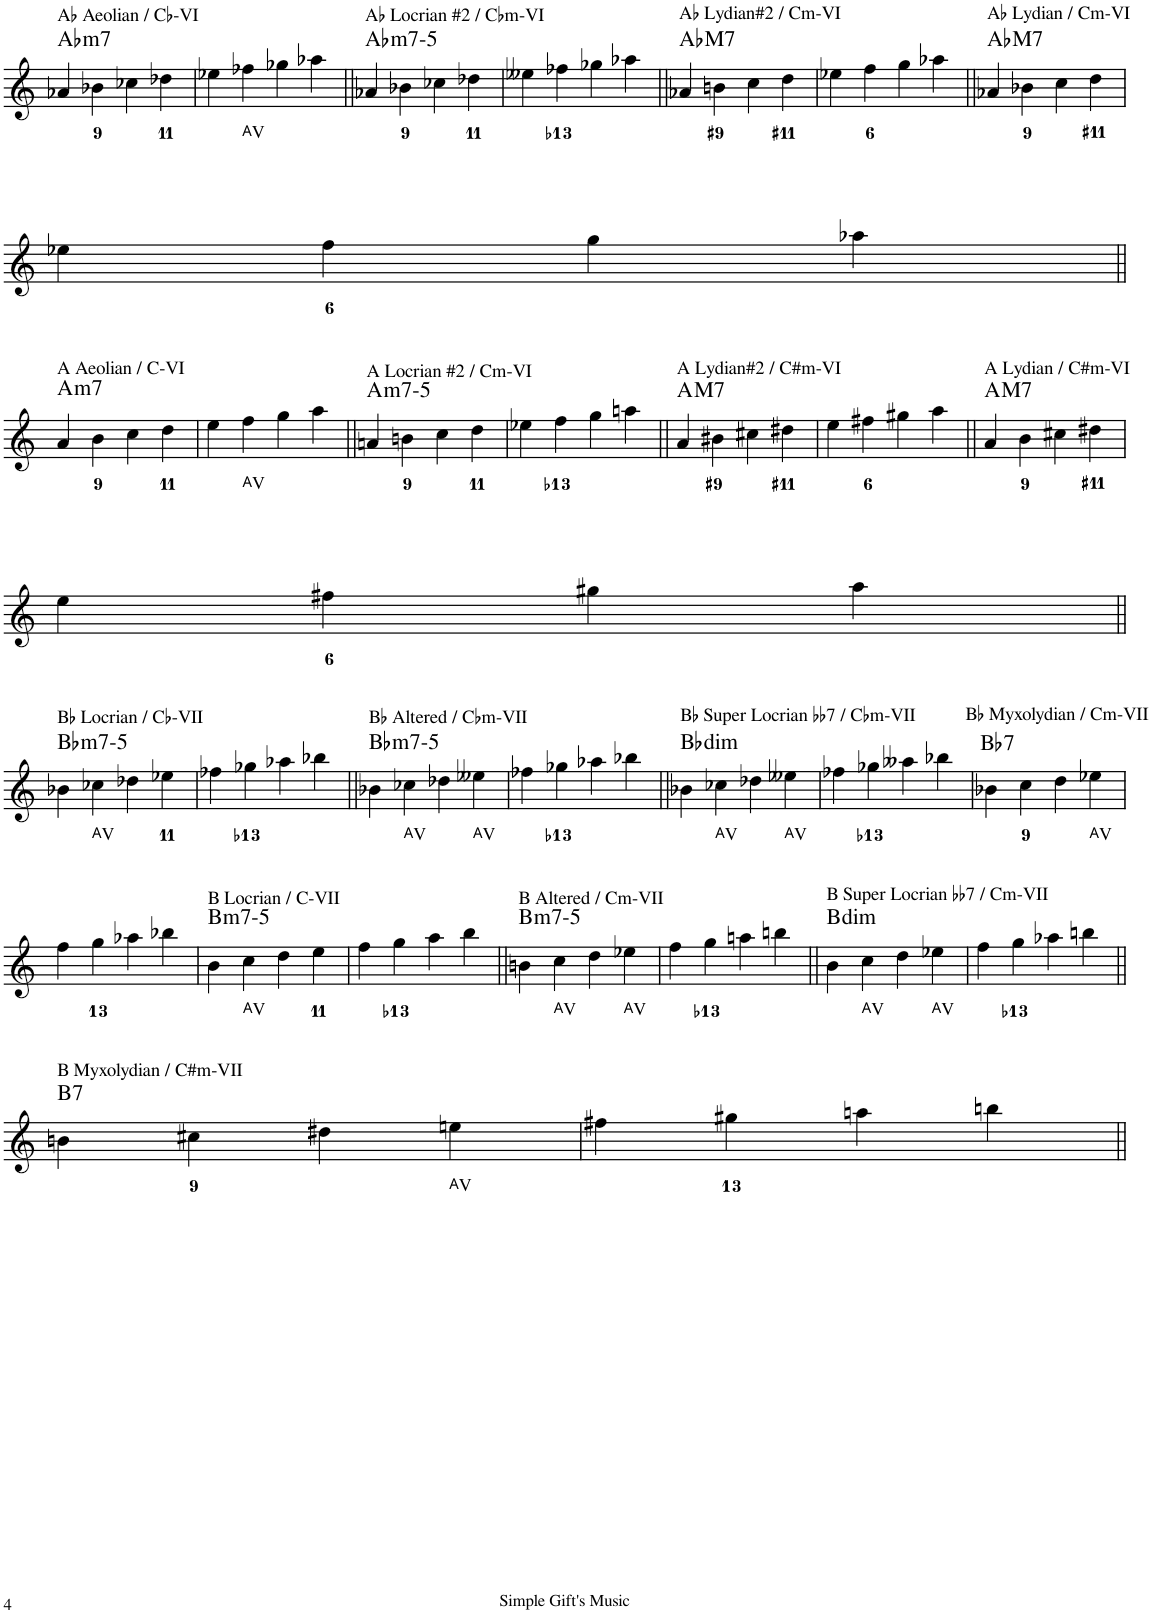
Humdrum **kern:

**kern	**harte
*part1	*part1
*staff1	*
*I"Piano	*
*I'Pno.	*
!!LO:PB:g=z
*clefG2	*
*k[]	*
=105	=105
!LO:TX:a:t=A♭ Aeolian / C♭-VI	!LO:H:kt=m7
4a-X/	Ab:min7
4b-X\	.
4cc-X\	.
4dd-X\	.
=106	=106
4ee-X\	.
4ff-X\	.
4gg-X\	.
4aa-X\	.
=107||	=107||
!LO:TX:a:t=A♭ Locrian #2 / C♭m-VI	!LO:H:kt=m7-5
4a-X/	Ab:hdim7
4b-X\	.
4cc-X\	.
4dd-X\	.
=108	=108
4ee--X\	.
4ff-X\	.
4gg-X\	.
4aa-X\	.
=109||	=109||
!LO:TX:a:t=A♭ Lydian#2 / Cm-VI	!LO:H:kt=M7
4a-X/	Ab:maj7
4bn\	.
4cc\	.
4dd\	.
=110	=110
4ee-X\	.
4ff\	.
4gg\	.
4aa-X\	.
=111||	=111||
!LO:TX:a:t=A♭ Lydian / Cm-VI	!LO:H:kt=M7
4a-X/	Ab:maj7
4b-X\	.
4cc\	.
4dd\	.
!!LO:LB:g=z
=112	=112
4ee-X\	.
4ff\	.
4gg\	.
4aa-X\	.
!!LO:LB:g=z
=113||	=113||
!LO:TX:a:t=A Aeolian / C-VI	!LO:H:kt=m7
4a/	A:min7
4b\	.
4cc\	.
4dd\	.
=114	=114
4ee\	.
4ff\	.
4gg\	.
4aa\	.
=115||	=115||
!LO:TX:a:t=A Locrian #2 / Cm-VI	!LO:H:kt=m7-5
4an/	A:hdim7
4bn\	.
4cc\	.
4dd\	.
=116	=116
4ee-X\	.
4ff\	.
4gg\	.
4aan\	.
=117||	=117||
!LO:TX:a:t=A Lydian#2 / C#m-VI	!LO:H:kt=M7
4a/	A:maj7
4b#X\	.
4cc#X\	.
4dd#X\	.
=118	=118
4ee\	.
4ff#X\	.
4gg#X\	.
4aa\	.
=119||	=119||
!LO:TX:a:t=A Lydian / C#m-VI	!LO:H:kt=M7
4a/	A:maj7
4b\	.
4cc#X\	.
4dd#X\	.
!!LO:LB:g=z
=120	=120
4ee\	.
4ff#X\	.
4gg#X\	.
4aa\	.
!!LO:LB:g=z
=121||	=121||
!LO:TX:a:t=B♭ Locrian / C♭-VII	!LO:H:kt=m7-5
4b-X\	Bb:hdim7
4cc-X\	.
4dd-X\	.
4ee-X\	.
=122	=122
4ff-X\	.
4gg-X\	.
4aa-X\	.
4bb-X\	.
=123||	=123||
!LO:TX:a:t=B♭ Altered / C♭m-VII	!LO:H:kt=m7-5
4b-X\	Bb:hdim7
4cc-X\	.
4dd-X\	.
4ee--X\	.
=124	=124
4ff-X\	.
4gg-X\	.
4aa-X\	.
4bb-X\	.
=125||	=125||
!LO:TX:a:t=B♭ Super Locrian ♭♭7 / C♭m-VII	!LO:H:kt=dim
4b-X\	Bb:dim
4cc-X\	.
4dd-X\	.
4ee--X\	.
=126	=126
4ff-X\	.
4gg-X\	.
4aa--X\	.
4bb-X\	.
=127	=127
!LO:TX:a:t=B♭ Myxolydian / Cm-VII	!LO:H:kt=7
4b-X\	Bb:7
4cc\	.
4dd\	.
4ee-X\	.
!!LO:LB:g=z
=128	=128
4ff\	.
4gg\	.
4aa-X\	.
4bb-X\	.
=129	=129
!LO:TX:a:t=B Locrian / C-VII	!LO:H:kt=m7-5
4b\	B:hdim7
4cc\	.
4dd\	.
4ee\	.
=130	=130
4ff\	.
4gg\	.
4aa\	.
4bb\	.
=131||	=131||
!LO:TX:a:t=B Altered / Cm-VII	!LO:H:kt=m7-5
4bn\	B:hdim7
4cc\	.
4dd\	.
4ee-X\	.
=132	=132
4ff\	.
4gg\	.
4aan\	.
4bbn\	.
=133||	=133||
!LO:TX:a:t=B Super Locrian ♭♭7 / Cm-VII	!LO:H:kt=dim
4b\	B:dim
4cc\	.
4dd\	.
4ee-X\	.
=134	=134
4ff\	.
4gg\	.
4aa-X\	.
4bbn\	.
!!LO:LB:g=z
=135||	=135||
!LO:TX:a:t=B Myxolydian / C#m-VII	!LO:H:kt=7
4bn\	B:7
4cc#X\	.
4dd#X\	.
4een\	.
=136	=136
4ff#X\	.
4gg#X\	.
4aan\	.
4bbn\	.
=||	=||
*-	*-
